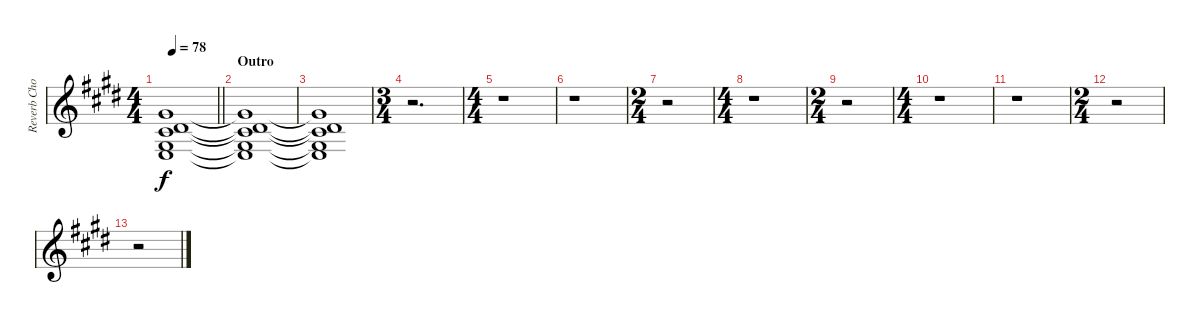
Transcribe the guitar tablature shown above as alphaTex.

\track ("Reverb Choir-Effect" "Reverb Cho") {instrument choiraahs}
\staff {score}
\tuning (E4 B3 G3 D3 A2 E2) {hide}
\ts (4 4)
\tempo 78
\clef g2
\barLineRight lightlight
\ks c#minor
(4.1{t} 2.2{t} 1.3{t} 2.4{t} 18.5{t}).1{dy f} |
\section ("" "Outro")
(4.1{t} 2.2{t} 1.3{t} 2.4{t} 18.5{t}).1{volume 0} |
(4.1{t} 2.2{t} 1.3{t} 2.4{t} 18.5{t}).1 |
\ts (3 4)
r.2{d} |
\ts (4 4)
r.1 |
r.1 |
\ts (2 4)
r.2 |
\ts (4 4)
r.1 |
\ts (2 4)
r.2 |
\ts (4 4)
r.1 |
r.1 |
\ts (2 4)
r.2 |
r.2
